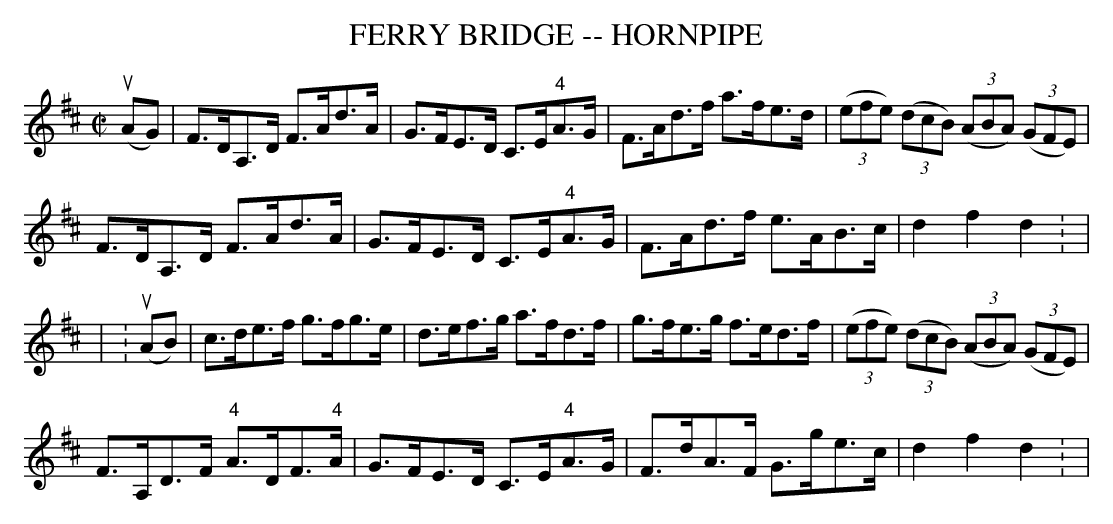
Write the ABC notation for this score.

X:1
T:FERRY BRIDGE -- HORNPIPE
M:C|
L:1/8
K:D
(uAG) |\
F>DA,>D F>Ad>A | G>FE>D C>E"4"A>G | F>Ad>f a>fe>d | ((3efe) ((3dcB) ((3ABA) ((3GFE) |
F>DA,>D F>Ad>A | G>FE>D C>E"4"A>G | F>Ad>f e>AB>c | d2f2d2: |
| :(uAB) |\
c>de>f g>fg>e | d>ef>g a>fd>f | g>fe>g f>ed>f | ((3efe) ((3dcB) ((3ABA) ((3GFE) |
F>A,D>F "4"A>DF>"4"A | G>FE>D C>E"4"A>G | F>dA>F G>ge>c | d2f2d2: |
